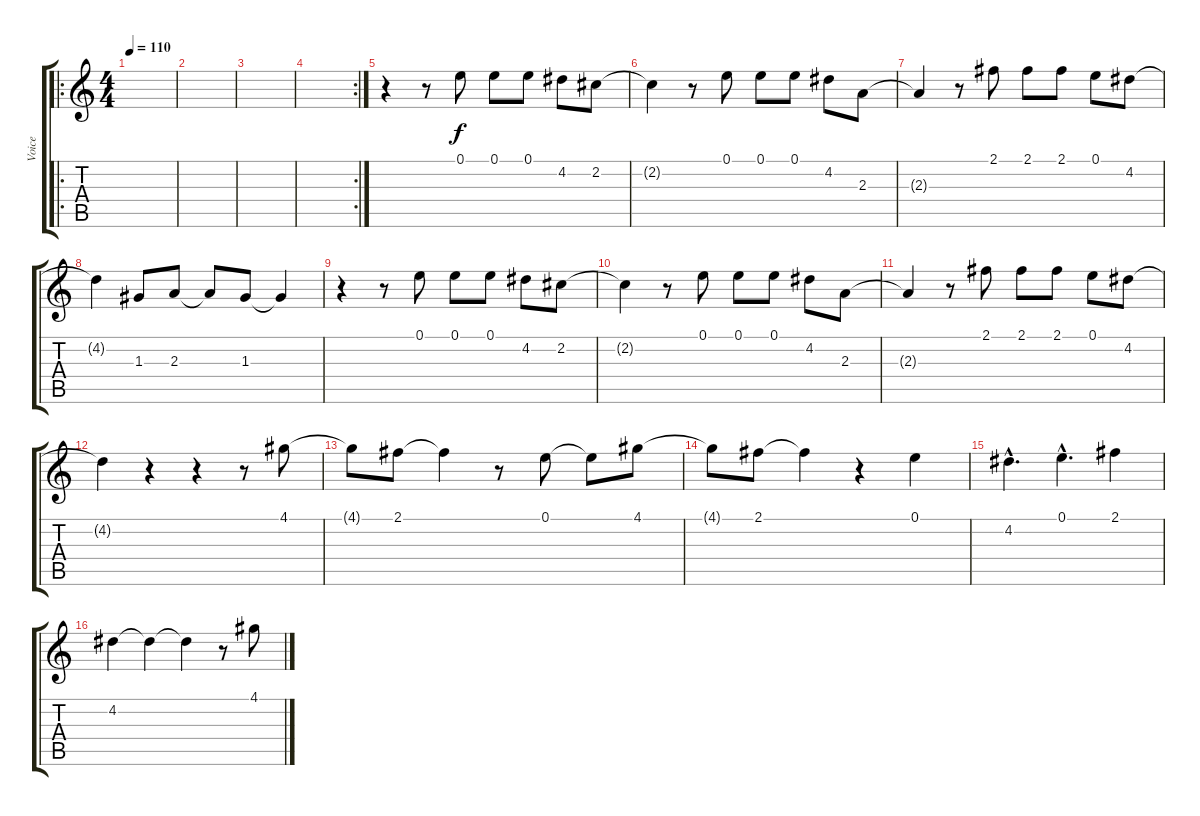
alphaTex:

\track ("Voice" "Voice") {instrument overdrivenguitar}
\staff {score tabs}
\tuning (E4 B3 G3 D3 A2 E2) {hide}
\ro
\ts (4 4)
\tempo 110
\clef g2
\ks c
|
|
|
\rc 2
|
r.4 r.8 0.1.8 0.1.8 0.1.8 4.2.8 2.2.8 |
2.2{t}.4 r.8 0.1.8 0.1.8 0.1.8 4.2.8 2.3.8 |
2.3{t}.4 r.8 2.1.8 2.1.8 2.1.8 0.1.8 4.2.8 |
4.2{t}.4 1.3.8 2.3.8 2.3{t}.8 1.3.8 1.3{t}.4 |
r.4 r.8 0.1.8 0.1.8 0.1.8 4.2.8 2.2.8 |
2.2{t}.4 r.8 0.1.8 0.1.8 0.1.8 4.2.8 2.3.8 |
2.3{t}.4 r.8 2.1.8 2.1.8 2.1.8 0.1.8 4.2.8 |
4.2{t}.4 r.4 r.4 r.8 4.1.8 |
4.1{t}.8 2.1.8 2.1{t}.4 r.8 0.1.8 0.1{t}.8 4.1.8 |
4.1{t}.8 2.1.8 2.1{t}.4 r.4 0.1.4 |
4.2{hac}.4{d} 0.1{hac}.4{d} 2.1.4 |
4.2.4 4.2{t}.4 4.2{t}.4 r.8 4.1.8
